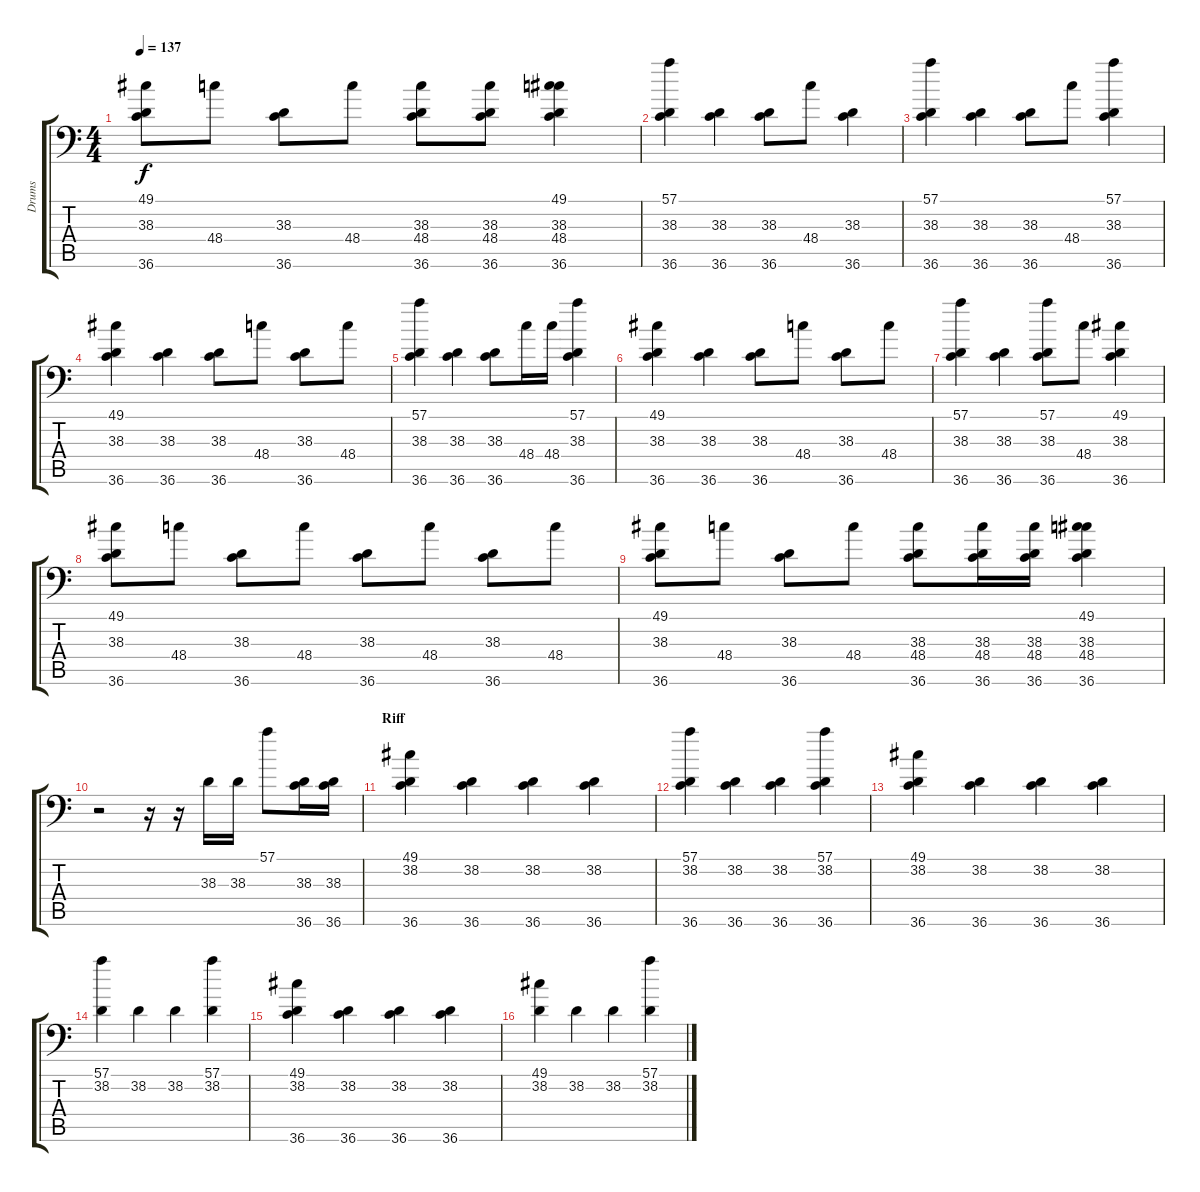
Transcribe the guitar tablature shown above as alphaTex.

\track ("Drums" "Drums") {instrument acousticgrandpiano}
\staff {score tabs}
\tuning (C-1 C-1 C-1 C-1 C-1 C-1) {hide}
\ts (4 4)
\tempo 137
\clef f4
\ks c
(49.1 38.3 36.6).8{dy f} 48.4.8 (38.3 36.6).8 48.4.8 (38.3 48.4 36.6).8 (38.3 48.4 36.6).8 (49.1 38.3 48.4 36.6).4 |
(57.1 38.3 36.6).4 (38.3 36.6).4 (38.3 36.6).8 48.4.8 (38.3 36.6).4 |
(57.1 38.3 36.6).4 (38.3 36.6).4 (38.3 36.6).8 48.4.8 (57.1 38.3 36.6).4 |
(49.1 38.3 36.6).4 (38.3 36.6).4 (38.3 36.6).8 48.4.8 (38.3 36.6).8 48.4.8 |
(57.1 38.3 36.6).4 (38.3 36.6).4 (38.3 36.6).8 48.4.16 48.4.16 (57.1 38.3 36.6).4 |
(49.1 38.3 36.6).4 (38.3 36.6).4 (38.3 36.6).8 48.4.8 (38.3 36.6).8 48.4.8 |
(57.1 38.3 36.6).4 (38.3 36.6).4 (57.1 38.3 36.6).8 48.4.8 (49.1 38.3 36.6).4 |
(49.1 38.3 36.6).8 48.4.8 (38.3 36.6).8 48.4.8 (38.3 36.6).8 48.4.8 (38.3 36.6).8 48.4.8 |
(49.1 38.3 36.6).8 48.4.8 (38.3 36.6).8 48.4.8 (38.3 48.4 36.6).8 (38.3 48.4 36.6).16 (38.3 48.4 36.6).16 (49.1 38.3 48.4 36.6).4 |
r.2 r.16 r.16 38.3.16 38.3.16 57.1.8 (38.3 36.6).16 (38.3 36.6).16 |
\section ("" "Riff")
(49.1 38.2 36.6).4 (38.2 36.6).4 (38.2 36.6).4 (38.2 36.6).4 |
(57.1 38.2 36.6).4 (38.2 36.6).4 (38.2 36.6).4 (57.1 38.2 36.6).4 |
(49.1 38.2 36.6).4 (38.2 36.6).4 (38.2 36.6).4 (38.2 36.6).4 |
(57.1 38.2).4 38.2.4 38.2.4 (57.1 38.2).4 |
(49.1 38.2 36.6).4 (38.2 36.6).4 (38.2 36.6).4 (38.2 36.6).4 |
(49.1 38.2).4 38.2.4 38.2.4 (57.1 38.2).4
